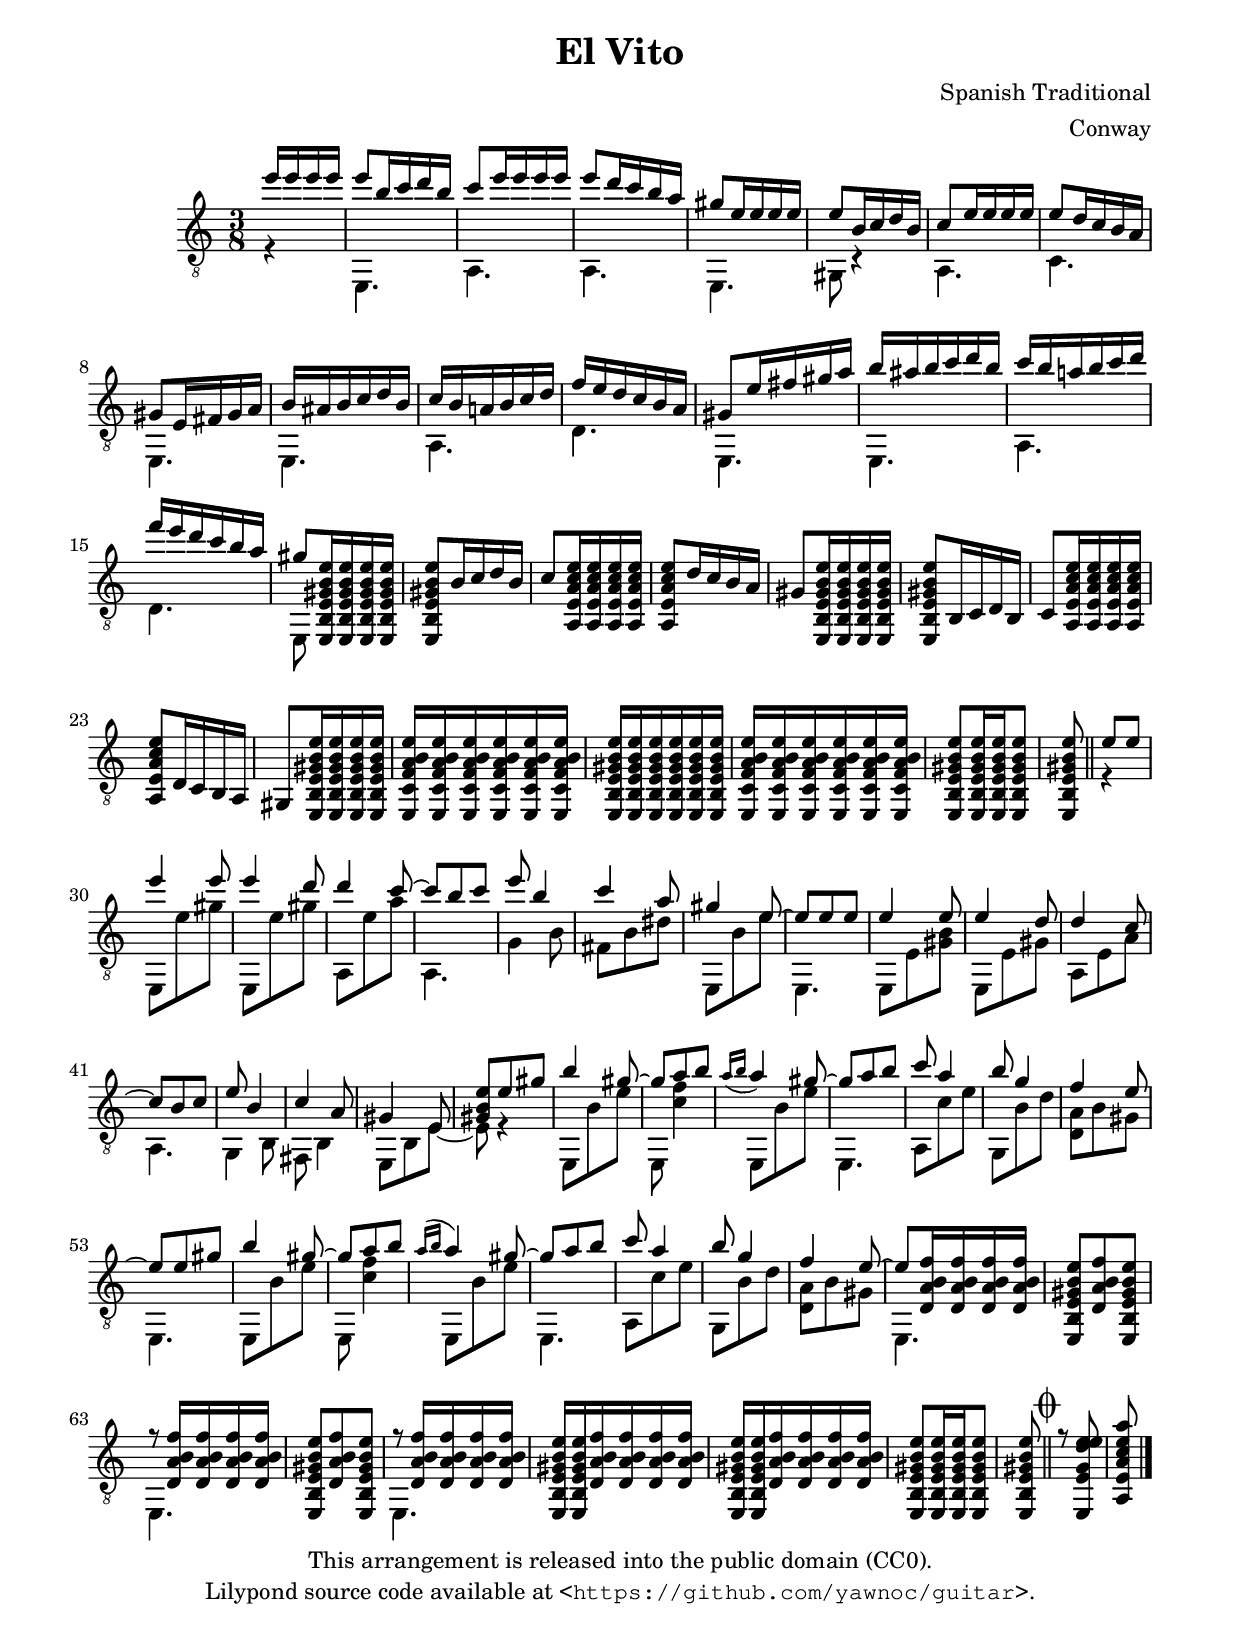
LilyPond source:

\version "2.18.2"


%%%%%%%%%%%%%%%%%%%%%%%%%%%%%%%%%%%%%%%%%%%%%%%%%%%%%%%%%%%%%%%%
% General
%%%%%%%%%%%%%%%%%%%%%%%%%%%%%%%%%%%%%%%%%%%%%%%%%%%%%%%%%%%%%%%%

\paper {
  top-margin = 1.5\cm
  left-margin = 1.5\cm
  right-margin = 1.5\cm
  bottom-margin = 1.5\cm
  ragged-last-bottom = ##f
}

globalSettings = {
  \accidentalStyle modern
  \compressFullBarRests
  \mergeDifferentlyHeadedOn
  \mergeDifferentlyDottedOn
  \numericTimeSignature
  \pointAndClickOff
}

origin-url = "https://github.com/yawnoc/guitar"

\header {
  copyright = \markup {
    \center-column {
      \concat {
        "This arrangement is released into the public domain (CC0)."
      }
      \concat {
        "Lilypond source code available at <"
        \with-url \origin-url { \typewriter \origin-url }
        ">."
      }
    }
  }
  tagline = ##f
}

%%%%%%%%%%%%%%%%%%%%%%%%%%%%%%%%%%%%%%%%%%%%%%%%%%%%%%%%%%%%%%%%
% Guitar notation
%%%%%%%%%%%%%%%%%%%%%%%%%%%%%%%%%%%%%%%%%%%%%%%%%%%%%%%%%%%%%%%%

stringNumbersAbove = { \set stringNumberOrientations = #'(up) }
stringNumbersBelow = { \set stringNumberOrientations = #'(down) }

fingeringAbove = { \set fingeringOrientations = #'(up) }
fingeringBelow = { \set fingeringOrientations = #'(down) }
fingeringAleft = { \set fingeringOrientations = #'(left) }
fingeringAright = { \set fingeringOrientations = #'(right) }

overrideHorizontalShift = #(define-scheme-function
  (parser location distance) (number?)
  #{
    \override NoteColumn.force-hshift = $distance
  #}
)

revertHorizontalShift = { \revert NoteColumn.force-hshift }

barreSpan = #(define-music-function
  (barre location label music) (string? ly:music?)
  (let
    (
      (elements (extract-named-music music '(NoteEvent EventChord)))
    )
    (if
      (pair? elements)
      (let
        (
          (first-element (first elements))
          (last-element (last elements))
        )
        (set!
          (ly:music-property first-element 'articulations)
          (cons
            (make-music 'TextSpanEvent 'span-direction -1)
            (ly:music-property first-element 'articulations)
          )
        )
        (set!
          (ly:music-property last-element 'articulations)
          (cons
            (make-music 'TextSpanEvent 'span-direction 1)
            (ly:music-property last-element 'articulations)
          )
        )
      )
    )
  )
  #{
    \once \override TextSpanner.font-shape = #'upright
    \once \override TextSpanner.style = #'line
    \once \override TextSpanner.bound-details = #`(
      (left
        (text . ,#{ \markup { \raise #-.55 { #label \hspace #0.7 }} #})
        (Y . 0)
        (padding . -0.8)
        (attach-dir . -2)
      )
      (right
        (text . ,#{ \markup { \draw-line #'(0 . -1.3) } #})
        (Y . 0)
        (padding . -0.5)
        (attach-dir . 2)
      )
    )
    $music
  #}
)

barre = #(define-scheme-function
  (parser location label) (string?)
  #{
    \markup {
      \center-align {
        \hspace #0.7
        $label
      }
    }
  #}
)

nudgeNextBarre = #(define-scheme-function
  (parser location distance) (number?)
  #{
    \once \override TextScript.X-offset = $distance
  #}
)

position = #(define-scheme-function
  (parser location label) (string?)
  #{
    \markup {
      \center-align {
        \hspace #0.5
        $label
      }
    }
  #}
)

%%%%%%%%%%%%%%%%%%%%%%%%%%%%%%%%%%%%%%%%%%%%%%%%%%%%%%%%%%%%%%%%
% Goto statements
%%%%%%%%%%%%%%%%%%%%%%%%%%%%%%%%%%%%%%%%%%%%%%%%%%%%%%%%%%%%%%%%

setGotoVisibility = {
  \once \override Score.RehearsalMark #'break-visibility = #'#(#t #t #f)
}

makeGotoMark = #(define-scheme-function
  (parser location label) (string?)
  #{
    \mark \markup { \small \italic $label }
  #}
)

coda = {
  \setGotoVisibility
  \mark \markup { \musicglyph #"scripts.coda" }
}

fine = {
  \setGotoVisibility
  \makeGotoMark Fine
}

dcAlFine = {
  \setGotoVisibility
  \makeGotoMark "D.C. al Fine"
}



\header {
  title = "El Vito"
  composer = "Spanish Traditional"
  arranger = "Conway"
}


initialSignatures = {
  \clef "treble_8"
  \key a \minor
  \time 3/8
}


highVoiceMusic = {
  
  \globalSettings
  
  % Main theme high
  \partial 4
  \relative c'' {
    e16 e e e |
    e8 b16 c d b |
    c8 e16 e e e |
    e8 d16 c b a |
    gis8
  }
  
  % Main theme low
  \barNumberCheck #4
  \relative c' {
    e16 e e e |
    e8 b16 c d b |
    c8 e16 e e e |
    e8 d16 c b a |
    gis8
  }
  
  % Scale run low
  \barNumberCheck #8
  \relative c {
    e16 fis gis a |
    b ais b c d b |
    c b a b c d |
    f e d c b a |
    gis8
  }
  
  % Scale run high
  \barNumberCheck #12
  \relative c' {
    e16 fis gis a |
    b ais b c d b |
    c b a b c d |
    f e d c b a |
    gis8
  }
  
  % Strummed main theme high
  \barNumberCheck #16
  \relative c' {
    <e b gis e b e,>16
      <e b gis e b e,>
      <e b gis e b e,>
      <e b gis e b e,> |
    <e b gis e b e,>8 b16 c d b |
    c8
      <e c a e a,>16
      <e c a e a,>
      <e c a e a,>
      <e c a e a,>
    <e c a e a,>8 d16 c b a |
    gis8
  }
  
  % Strummed main theme low
  \barNumberCheck #20
  \relative c' {
    <e b gis e b e,>16
      <e b gis e b e,>
      <e b gis e b e,>
      <e b gis e b e,> |
    <e b gis e b e,>8 b,16 c d b |
    c8
      <e' c a e a,>16
      <e c a e a,>
      <e c a e a,>
      <e c a e a,>
    <e c a e a,>8 d,16 c b a |
    gis8
  }
  
  % Strummed interlude
  \barNumberCheck #24
  \relative c' {
    <e b gis e b e,>16
      <e b gis e b e,>
      <e b gis e b e,>
      <e b gis e b e,> |
    <e b a f c e,>
      <e b a f c e,>
      <e b a f c e,>
      <e b a f c e,>
      <e b a f c e,>
      <e b a f c e,> |
    <e b gis e b e,>
      <e b gis e b e,>
      <e b gis e b e,>
      <e b gis e b e,>
      <e b gis e b e,>
      <e b gis e b e,> |
    <e b a f c e,>
      <e b a f c e,>
      <e b a f c e,>
      <e b a f c e,>
      <e b a f c e,>
      <e b a f c e,> |
    <e b gis e b e,>8
      <e b gis e b e,>16
      <e b gis e b e,>
      <e b gis e b e,>8 |
    <e b gis e b e,>8
      \bar "||"
  }
  
  % Lyrical theme high
  \barNumberCheck #29
  \relative c' {
    e8 e |
    e'4 e8 |
    e4 d8 |
    d4 c8~ |
    c b c |
    e b4 |
    c4 a8 |
    gis4 e8~ |
    e
  }
  
  % Lyrical theme low
  \barNumberCheck #37
  \relative c' {
    e8 e |
    e4 e8 |
    e4 d8 |
    d4 c8~ |
    c b c |
    e b4 |
    c4 a8 |
    gis4 e8 |
    <gis b e>
  }
  
  % Bull-fighting theme
  \barNumberCheck 45
  \relative c' {
    e8 gis |
    b4 gis8~ |
    gis8 a b |
    \grace { a16_( b } a4) gis8~ |
    gis8 a b |
    c8 a4 |
    b8 g4 |
    f4 e8~ |
    e8
  }
  
  % Bull-fighting theme again
  \barNumberCheck 53
  \relative c' {
    e8 gis |
    b4 gis8~ |
    gis8 a b |
    \grace { a16( b } a4) gis8~ |
    gis8 a b |
    c8 a4 |
    b8 g4 |
    f4 e8~ |
    e8
  }
  
  % Returning strummed interlude
  \barNumberCheck 61
  \relative c' {
    <f b, a d,>16
      <f b, a d,>
      <f b, a d,>
      <f b, a d,> |
    <e b gis e b e,>8
      <f b, a d,>
      <e b gis e b e,> |
    r8
      <f b, a d,>16
      <f b, a d,>
      <f b, a d,>
      <f b, a d,> |
    <e b gis e b e,>8
      <f b, a d,>
      <e b gis e b e,> |
    r8
      <f b, a d,>16
      <f b, a d,>
      <f b, a d,>
      <f b, a d,> |
    <e b gis e b e,>16
      <e b gis e b e,>
      <f b, a d,>
      <f b, a d,>
      <f b, a d,>
      <f b, a d,> |
    <e b gis e b e,>16
      <e b gis e b e,>
      <f b, a d,>
      <f b, a d,>
      <f b, a d,>
      <f b, a d,> |
    <e b gis e b e,>8
      <e b gis e b e,>16
      <e b gis e b e,>
      <e b gis e b e,>8 |
    <e b gis e b e,>8
      \bar "||"
  }
  
  % Finishing chords
  \coda
  \barNumberCheck 69
  \relative c, {
    r8 <e e' gis d' e e> |
    <a e' a c e a>
      \bar "|."
  }
  
}


lowVoiceMusic = {
  
  \globalSettings
  
  % Main theme high
  \partial 4
  \relative c, {
    r4 |
    e4. |
    a |
    a |
    e |
  }
  
  % Main theme low
  \barNumberCheck #5
  \relative c {
    gis8 r4 |
    a4. |
    c |
    e, |
  }
  
  % Scale run low
  \barNumberCheck #9
  \relative c, {
    e4. |
    a |
    d |
    e, |
  }
  
  % Scale run high
  \barNumberCheck #13
  \relative c, {
    e4. |
    a |
    d |
    e,8
  }
  
  % Strummed main theme high
  \barNumberCheck #16
  {
    s4 |
    s4. * 3 |
    s8
  }
  
  % Strummed main theme low
  \barNumberCheck #20
  {
    s4 |
    s4. * 3 |
    s8
  }
  
  % Strummed interlude
  \barNumberCheck #24
  {
    s4 |
    s4. * 4 |
    s8
  }
  
  % Lyrical theme high
  \barNumberCheck #29
  \relative c, {
    r4 |
    e8 e'' gis |
    e,, e'' gis |
    a,, e'' a |
    a,,4. |
    g'4 b8 |
    fis b dis |
    e,, b'' e |
    e,,4. |
  }
  
  % Lyrical theme low
  \barNumberCheck #38
  \relative c, {
    e8 e' <gis b> |
    e, e' gis |
    a, e' a |
    a,4. |
    g4 b8 |
    fis8 b4 |
    e,8 b' e~ |
    e
  }
  
  % Bull-fighting theme
  \barNumberCheck 45
  \relative c, {
    r4 |
    e8 b'' e |
    e,, <c'' f>4 |
    e,,8 b'' e |
    e,,4. |
    a8 c' e |
    g,, b' d |
    <a d,> b gis |
    e,4. |
  }
  
  % Bull-fighting theme again
  \barNumberCheck 54
  \relative c, {
    e8 b'' e |
    e,, <c'' f>4 |
    e,,8 b'' e |
    e,,4. |
    a8 c' e |
    g,, b' d |
    <a d,> b gis |
    e,4. |
  }
  
  % Returning strummed interlude
  \barNumberCheck 62
  \relative c, {
    s4. |
    e4. |
    s4. |
    e4. |
    s4. * 3 |
    s8
  }
  
}


allMusic = {
  \initialSignatures
  <<
    << \highVoiceMusic >>
      \\
    << \lowVoiceMusic >>
  >>
}


\score {
  \allMusic
}
